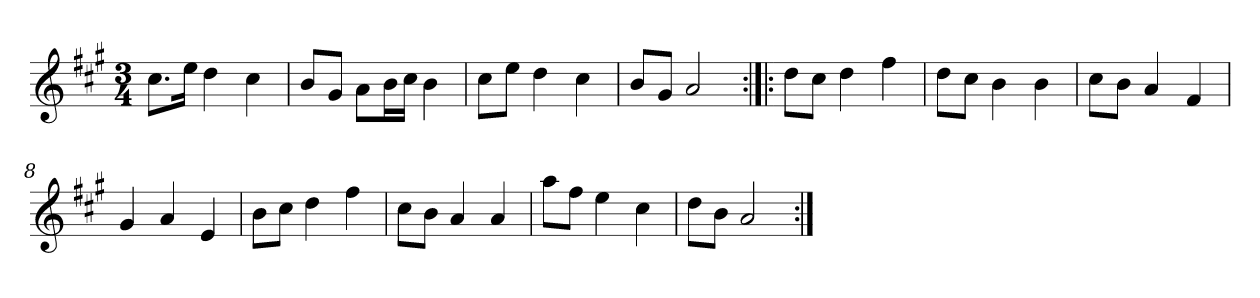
**kern
*part1
*staff1
*clefG2
*k[f#c#g#]
*A:
*M3/4
*MM120
=1
8.cc#\L
16ee\Jk
4dd
4cc#
=2
8b/L
8g#/J
8a\L
16b\L
16cc#\JJ
4b
=3
8cc#\L
8ee\J
4dd
4cc#
=4
8b/L
8g#/J
2a
=5:|!|:
8dd\L
8cc#\J
4dd
4ff#
=6
8dd\L
8cc#\J
4b
4b
=7
8cc#\L
8b\J
4a
4f#
=8
4g#
4a
4e
=9
8b\L
8cc#\J
4dd
4ff#
=10
8cc#\L
8b\J
4a
4a
=11
8aa\L
8ff#\J
4ee
4cc#
=12
8dd\L
8b\J
2a
=:|!
*-
